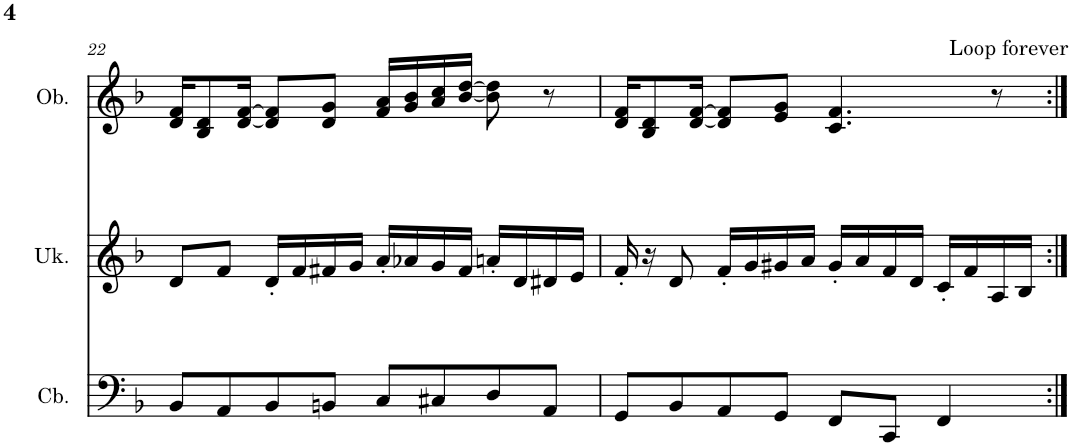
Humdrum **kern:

**kern	**kern	**kern
*part3	*part2	*part1
*staff3	*staff2	*staff1
*I"Contrabass	*I"Ukulele	*I"Oboe
*I'Cb.	*I'Uk.	*I'Ob.
!!LO:PB:g=z
*clefF4	*clefG2	*clefG2
*Trd7c12	*	*
*k[b-]	*k[b-]	*k[b-]
*M4/4	*M4/4	*M4/4
*met(c)	*met(c)	*met(c)
=22	=22	=22
8BB-/L	8d/L	16d/ 16f/KL
.	.	8B-/ 8d/
8AA/	8f/J	.
.	.	[16d/ [16f/Jk
8BB-/	16d'/LL	8d/] 8f/]L
.	16f/	.
8BBn/J	16f#X/	8d/ 8g/J
.	16g/JJ	.
8C/L	16a'/LL	16f/ 16a/LL
.	16a-X/	16g/ 16b-/
8C#X/	16g/	16a/ 16cc/
.	16f#/JJ	[16b-/ [16dd/JJ
8D/	16an'/LL	8b-\] 8dd\]
.	16d/	.
8AA/J	16d#X/	8r
.	16e/JJ	.
=23	=23	=23
*	*	*^
8GG/L	16f'/	16d/ 16f/KL	2ryy
.	16r	8B-/ 8d/	.
8BB-/	8d/	.	.
.	.	[16d/ [16f/Jk	.
8AA/	16f'/LL	8d/] 8f/]L	.
.	16g/	.	.
8GG/J	16g#X/	8e/ 8g/J	.
.	16a/JJ	.	.
8FF/L	16g#'/LL	4.c/ 4.f/	4ryy
.	16a/	.	.
8CC/J	16f/	.	.
.	16d/JJ	.	.
4FF/	16c'/LL	.	16ryy
!	!	!	!LO:TX:a:t=Loop forever
.	16f/	.	8.ryy
.	16A/	8r	.
.	16B-/JJ	.	.
*	*	*v	*v
=:|!	=:|!	=:|!
*-	*-	*-
